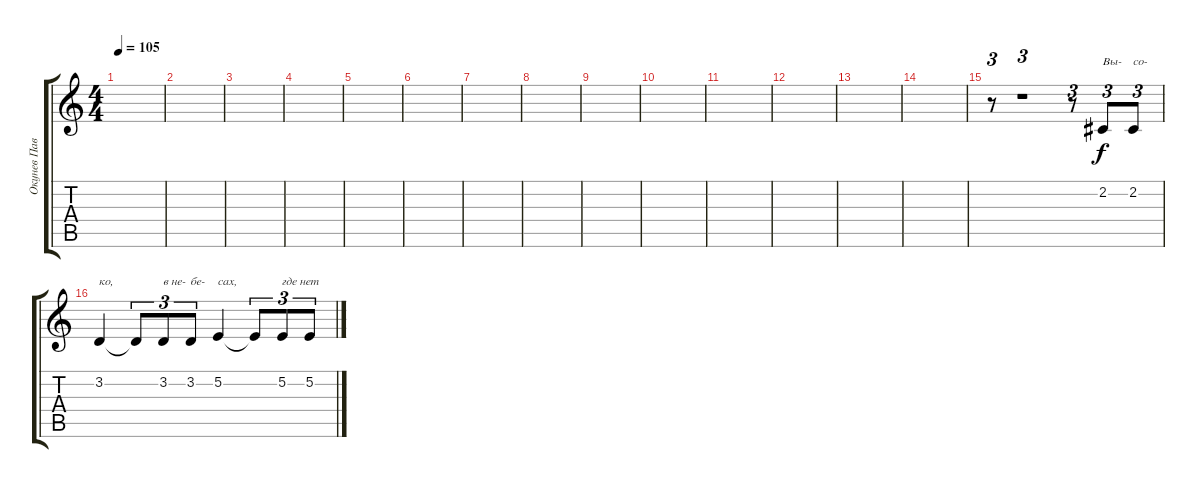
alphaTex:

\track ("Окунев Павел" "Окунев Пав") {instrument bassoon}
\staff {score tabs}
\tuning (E4 B3 G3 D3 A2 E2) {hide}
\ts (4 4)
\tempo 105
\clef g2
\ks c
|
|
|
|
|
|
|
|
|
|
|
|
|
|
r.8{tu (3 2)} r.1{tu (3 2)} r.8{tu (3 2)} 2.2.8{tu (3 2) txt "Вы-"} 2.2.8{tu (3 2) txt "со-"} |
3.2.4{txt "ко,"} 3.2{t}.8{tu (3 2)} 3.2.8{tu (3 2) txt "в не-"} 3.2.8{tu (3 2) txt "бе-"} 5.2.4{txt "сах,"} 5.2{t}.8{tu (3 2)} 5.2.8{tu (3 2) txt "где нет "} 5.2.8{tu (3 2)}
